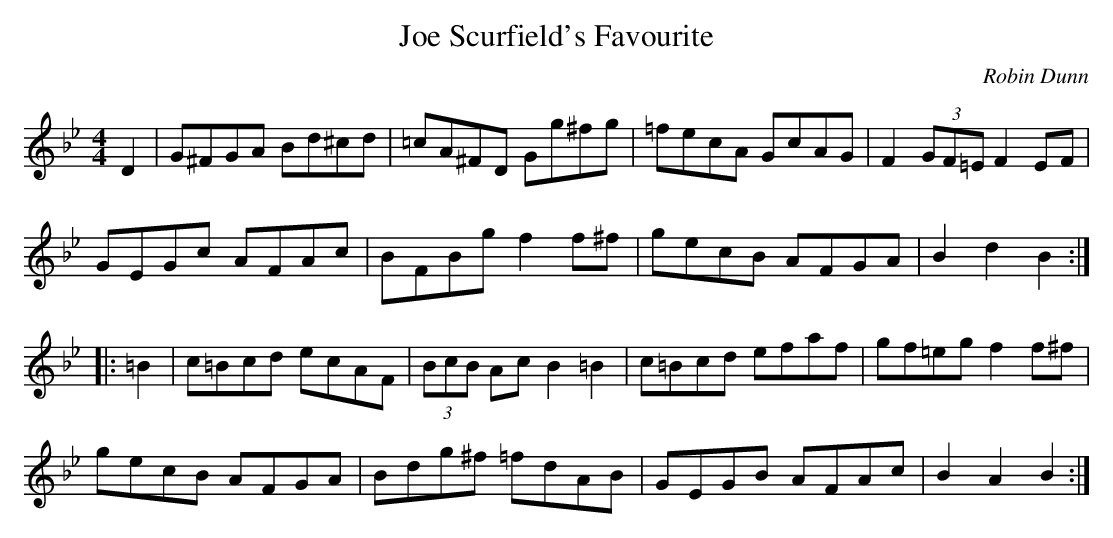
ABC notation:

X:1
T:Joe Scurfield's Favourite
C:Robin Dunn
M:4/4
L:1/8
K:Gmin
D2|G^FGA Bd^cd|=cA^FD Gg^fg|=fecA GcAG|F2 (3GF=E F2EF|
GEGc AFAc|BFBg f2f^f|gecB AFGA|B2d2 B2:|
|:=B2|c=Bcd ecAF|(3BcB Ac B2=B2|c=Bcd efaf|gf=eg f2f^f|
gecB AFGA|Bdg^f =fdAB|GEGB AFAc|B2A2 B2:|
